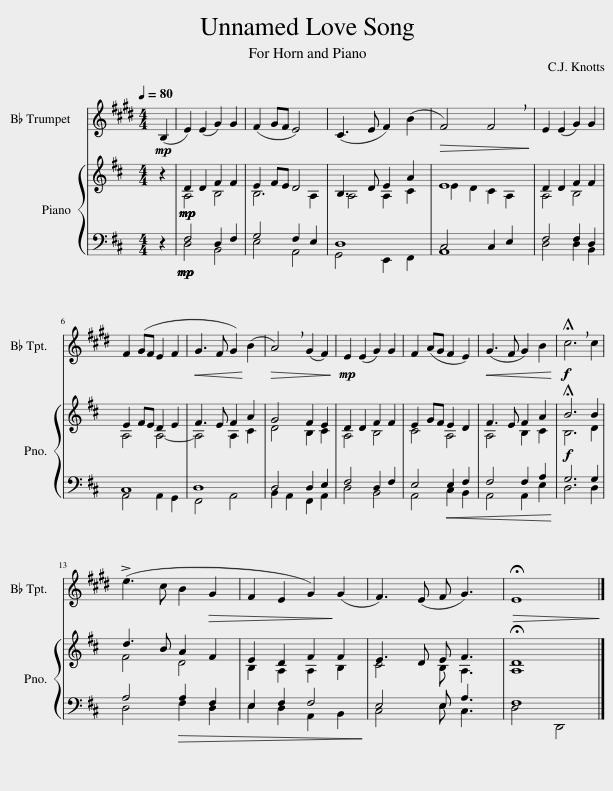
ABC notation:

X:1
%%score 1 { ( 2 4 ) | ( 3 5 ) }
L:1/8
Q:1/4=80
M:4/4
I:linebreak $
K:D
V:1 treble transpose=-2
V:2 treble
V:4 treble
V:3 bass
V:5 bass
V:1
[K:E]!mp! (B,2 | E2) (E2 G2) G2 | (F2 GF E4) | (C3 E F2) (B2 |!>(! F4) !breath!F4!>)! | %5
 E2 (E2 G2) G2 |$ F2 (GF E2 F2 |!<(! G3 F G2)!<)!!mf! (B2 |!>(! !breath!A4) (G2 F2)!>)! |!mp! E2 (E2 G2) G2 | %10
 F2 (AG F2 E2) |!<(! (G3 F G2) B2!<)! |!f![Q:1/4=72] !breath!!fermata!c6 c2 |$[Q:1/4=80] (!>!e3 c B2!>(! G2 | F2 E2 G2)!>)!!mp! (G2 | %15
 F3) (E F G3) |[Q:1/4=60]!>(! !fermata!E8!>)! |] %17
V:2
 z2 |!mp!!mp! D2 D2 F2 F2 | E2 FE D4 | B,3 D E2 A2 | E8 | %5
 D2 D2 F2 F2 |$ E2 FE D2 E2 | F3 E F2 A2 | G4 F2 E2 | D2 D2 F2 F2 | %10
 E2 GF!<(! E2 D2 | F3 E F2 A2!<)! |!f! !fermata!B6 B2 |$ d3 B!>(! A2 F2 | E2 D2 F2 F2!>)! | %15
!mp! E3 D E F3 | !fermata!D8 |] %17
V:3
 z2 |!mp!!mp! D,4 B,,4 | E,4 A,,4 | G,,4 E,,2 F,,2 | A,,8 | %5
 D,4 D,2 B,,2 |$ A,,4 A,,2 G,,2 | F,,4 A,,4 | B,,2 A,,2 F,,2 A,,2 | D,4 B,,4 | %10
 A,,4!<(! C,2 B,,2 | A,,4 A,,2 E,2!<)! | D,6 D,2 |$ D,4!>(! F,2 D,2 | E,2 D,2 A,,2 B,,2!>)! | %15
!mp! C,4 E, C,3 | D,4 D,,4 |] %17
V:4
 x2 | A,4 B,4 | B,6 A,2 | A,4 A,2 C2 | E2 D2 C2 A,2 | %5
 A,4 B,4 |$ A,4 A,4- | A,4 A,2 C2 | D4 B,2 C2 | A,4 B,4 | %10
 C4 A,4 | A,4 B,2 C2 | B,6 D2 |$ F4 D4 | B,2 A,2 A,2 B,2 | %15
 C4 B, A,3 | A,8 |] %17
V:5
 x2 | F,4 D,2 F,2 | G,4 F,2 E,2 | D,8 | C,4 C,2 E,2 | %5
 F,4 F,2 D,2 |$ C,8 | D,8 | D,4 D,2 E,2 | F,4 D,2 F,2 | %10
 E,4 E,2 F,2 | F,4 F,2 A,2 | G,6 G,2 |$ A,4 A,2 F,2 | E,2 F,2 F,4 | %15
 E,4 E, A,3 | F,8 |] %17
